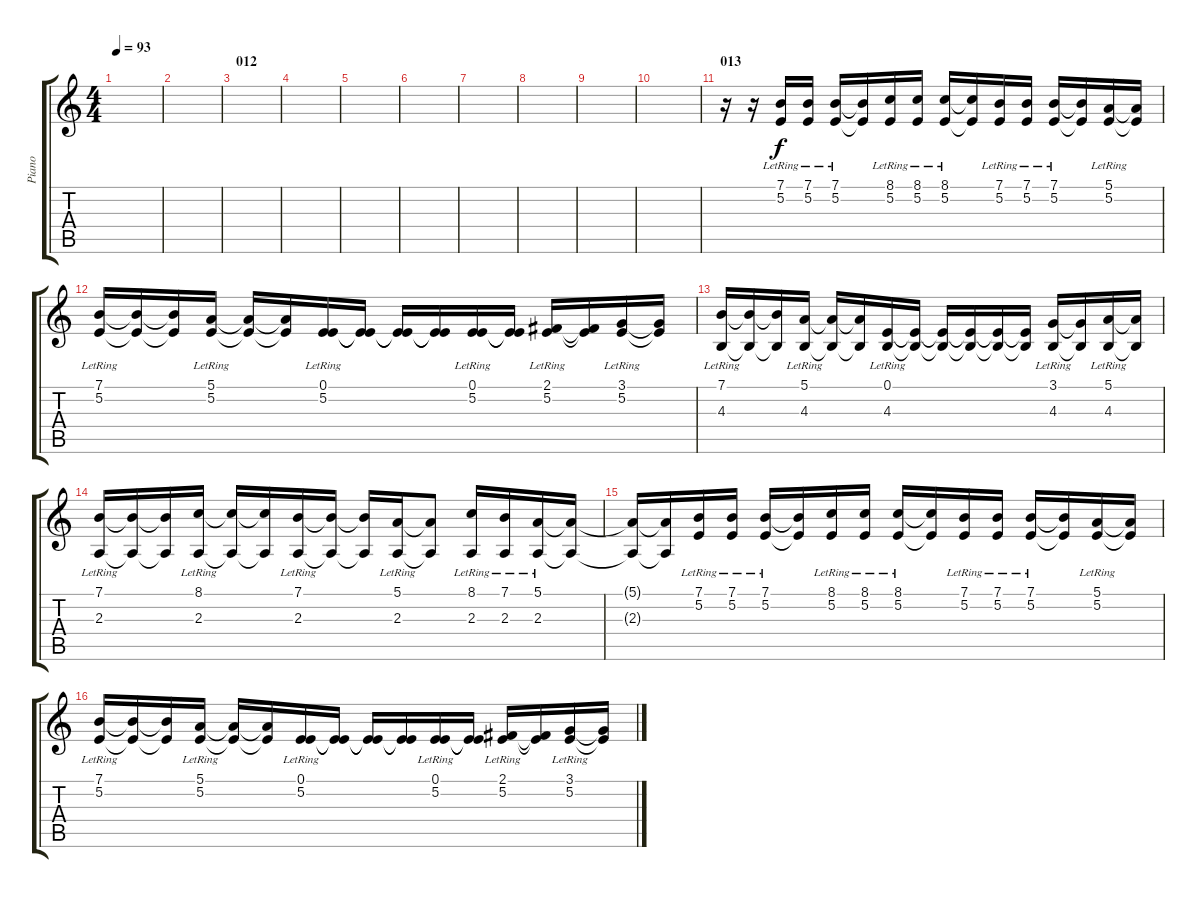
\track ("Piano" "Piano") {instrument acousticgrandpiano}
\staff {score tabs}
\tuning (E4 B3 G3 D3 A2 E2) {hide}
\ts (4 4)
\tempo 93
\clef g2
\ks c
|
|
\section ("" "012")
|
|
|
|
|
|
|
|
\section ("" "013")
r.16 r.16 (7.1{lr} 5.2{lr}).16 (7.1{lr} 5.2{lr}).16 (7.1{lr} 5.2{lr}).16 (7.1{t} 5.2{t}).16 (8.1{lr} 5.2{lr}).16 (8.1{lr} 5.2{lr}).16 (8.1{lr} 5.2{lr}).16 (8.1{t} 5.2{t}).16 (7.1{lr} 5.2{lr}).16 (7.1{lr} 5.2{lr}).16 (7.1{lr} 5.2{lr}).16 (7.1{t} 5.2{t}).16 (5.1{lr} 5.2{lr}).16 (5.1{t} 5.2{t}).16 |
(7.1{lr} 5.2{lr}).16 (7.1{t} 5.2{t}).16 (7.1{t} 5.2{t}).16 (5.1{lr} 5.2{lr}).16 (5.1{t} 5.2{t}).16 (5.1{t} 5.2{t}).16 (0.1{lr} 5.2{lr}).16 (0.1{t} 5.2{t}).16 (0.1{t} 5.2{t}).16 (0.1{t} 5.2{t}).16 (0.1{lr} 5.2{lr}).16 (0.1{t} 5.2{t}).16 (2.1{lr} 5.2{lr}).16 (2.1{t} 5.2{t}).16 (3.1{lr} 5.2{lr}).16 (3.1{t} 5.2{t}).16 |
(7.1{lr} 4.3{lr}).16 (7.1{t} 4.3{t}).16 (7.1{t} 4.3{t}).16 (5.1{lr} 4.3{lr}).16 (5.1{t} 4.3{t}).16 (5.1{t} 4.3{t}).16 (0.1{lr} 4.3{lr}).16 (0.1{t} 4.3{t}).16 (0.1{t} 4.3{t}).16 (0.1{t} 4.3{t}).16 (0.1{t} 4.3{t}).16 (0.1{t} 4.3{t}).16 (3.1{lr} 4.3{lr}).16 (3.1{t} 4.3{t}).16 (5.1{lr} 4.3{lr}).16 (5.1{t} 4.3{t}).16 |
(7.1{lr} 2.3{lr}).16 (7.1{t} 2.3{t}).16 (7.1{t} 2.3{t}).16 (8.1{lr} 2.3{lr}).16 (8.1{t} 2.3{t}).16 (8.1{t} 2.3{t}).16 (7.1{lr} 2.3{lr}).16 (7.1{t} 2.3{t}).16 (7.1{t} 2.3{t}).16 (5.1{lr} 2.3{lr}).16 (5.1{t} 2.3{t}).8 (8.1{lr} 2.3{lr}).16 (7.1{lr} 2.3{lr}).16 (5.1{lr} 2.3{lr}).16 (5.1{t} 2.3{t}).16 |
(5.1{t} 2.3{t}).16 (5.1{t} 2.3{t}).16 (7.1{lr} 5.2{lr}).16 (7.1{lr} 5.2{lr}).16 (7.1{lr} 5.2{lr}).16 (7.1{t} 5.2{t}).16 (8.1{lr} 5.2{lr}).16 (8.1{lr} 5.2{lr}).16 (8.1{lr} 5.2{lr}).16 (8.1{t} 5.2{t}).16 (7.1{lr} 5.2{lr}).16 (7.1{lr} 5.2{lr}).16 (7.1{lr} 5.2{lr}).16 (7.1{t} 5.2{t}).16 (5.1{lr} 5.2{lr}).16 (5.1{t} 5.2{t}).16 |
(7.1{lr} 5.2{lr}).16 (7.1{t} 5.2{t}).16 (7.1{t} 5.2{t}).16 (5.1{lr} 5.2{lr}).16 (5.1{t} 5.2{t}).16 (5.1{t} 5.2{t}).16 (0.1{lr} 5.2{lr}).16 (0.1{t} 5.2{t}).16 (0.1{t} 5.2{t}).16 (0.1{t} 5.2{t}).16 (0.1{lr} 5.2{lr}).16 (0.1{t} 5.2{t}).16 (2.1{lr} 5.2{lr}).16 (2.1{t} 5.2{t}).16 (3.1{lr} 5.2{lr}).16 (3.1{t} 5.2{t}).16
